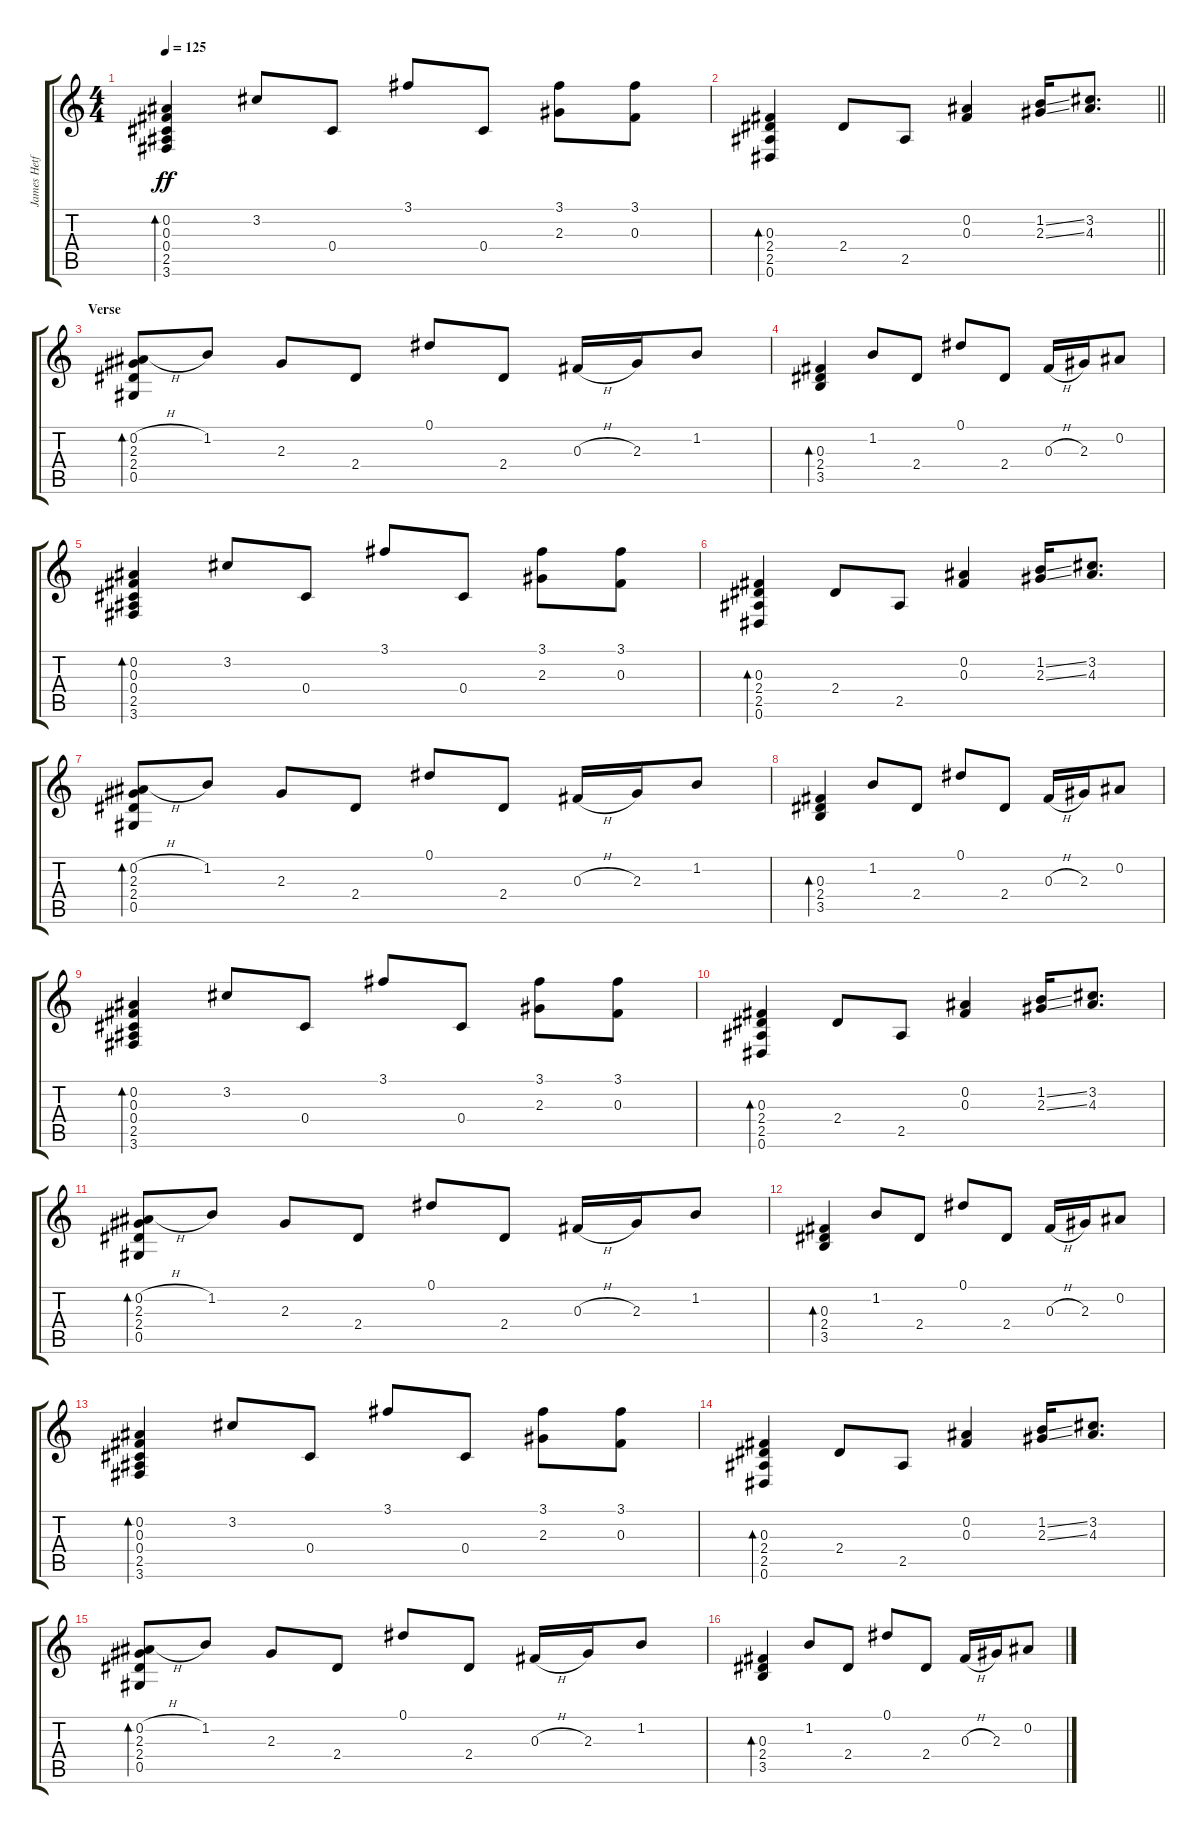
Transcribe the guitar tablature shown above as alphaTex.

\track ("James Hetfield" "James Hetf") {instrument electricguitarclean}
\staff {score tabs}
\tuning (Eb4 Bb3 Gb3 Db3 Ab2 Eb2) {hide}
\ts (4 4)
\tempo 125
\clef g2
\ks c
(0.2 0.3 0.4 2.5 3.6).4{bd 30 dy ff} 3.2.8 0.4.8 3.1.8 0.4.8 (3.1 2.3).8 (3.1 0.3).8 |
\barLineRight lightlight
(0.3 2.4 2.5 0.6).4{bd 30} 2.4.8 2.5.8 (0.2 0.3).4 (1.2{ss} 2.3{ss}).16 (3.2 4.3).8{d} |
\section ("" "Verse")
(0.2{h} 2.3 2.4 0.5).8{bd 120} 1.2.8 2.3.8 2.4.8 0.1.8 2.4.8 0.3{h}.16 2.3.16 1.2.8 |
(0.3 2.4 3.5).4{bd 120} 1.2.8 2.4.8 0.1.8 2.4.8 0.3{h}.16 2.3.16 0.2.8 |
(0.2 0.3 0.4 2.5 3.6).4{bd 30} 3.2.8 0.4.8 3.1.8 0.4.8 (3.1 2.3).8 (3.1 0.3).8 |
(0.3 2.4 2.5 0.6).4{bd 30} 2.4.8 2.5.8 (0.2 0.3).4 (1.2{ss} 2.3{ss}).16 (3.2 4.3).8{d} |
(0.2{h} 2.3 2.4 0.5).8{bd 120} 1.2.8 2.3.8 2.4.8 0.1.8 2.4.8 0.3{h}.16 2.3.16 1.2.8 |
(0.3 2.4 3.5).4{bd 120} 1.2.8 2.4.8 0.1.8 2.4.8 0.3{h}.16 2.3.16 0.2.8 |
(0.2 0.3 0.4 2.5 3.6).4{bd 30} 3.2.8 0.4.8 3.1.8 0.4.8 (3.1 2.3).8 (3.1 0.3).8 |
(0.3 2.4 2.5 0.6).4{bd 30} 2.4.8 2.5.8 (0.2 0.3).4 (1.2{ss} 2.3{ss}).16 (3.2 4.3).8{d} |
(0.2{h} 2.3 2.4 0.5).8{bd 120} 1.2.8 2.3.8 2.4.8 0.1.8 2.4.8 0.3{h}.16 2.3.16 1.2.8 |
(0.3 2.4 3.5).4{bd 120} 1.2.8 2.4.8 0.1.8 2.4.8 0.3{h}.16 2.3.16 0.2.8 |
(0.2 0.3 0.4 2.5 3.6).4{bd 30} 3.2.8 0.4.8 3.1.8 0.4.8 (3.1 2.3).8 (3.1 0.3).8 |
(0.3 2.4 2.5 0.6).4{bd 30} 2.4.8 2.5.8 (0.2 0.3).4 (1.2{ss} 2.3{ss}).16 (3.2 4.3).8{d} |
(0.2{h} 2.3 2.4 0.5).8{bd 120} 1.2.8 2.3.8 2.4.8 0.1.8 2.4.8 0.3{h}.16 2.3.16 1.2.8 |
(0.3 2.4 3.5).4{bd 120} 1.2.8 2.4.8 0.1.8 2.4.8 0.3{h}.16 2.3.16 0.2.8
